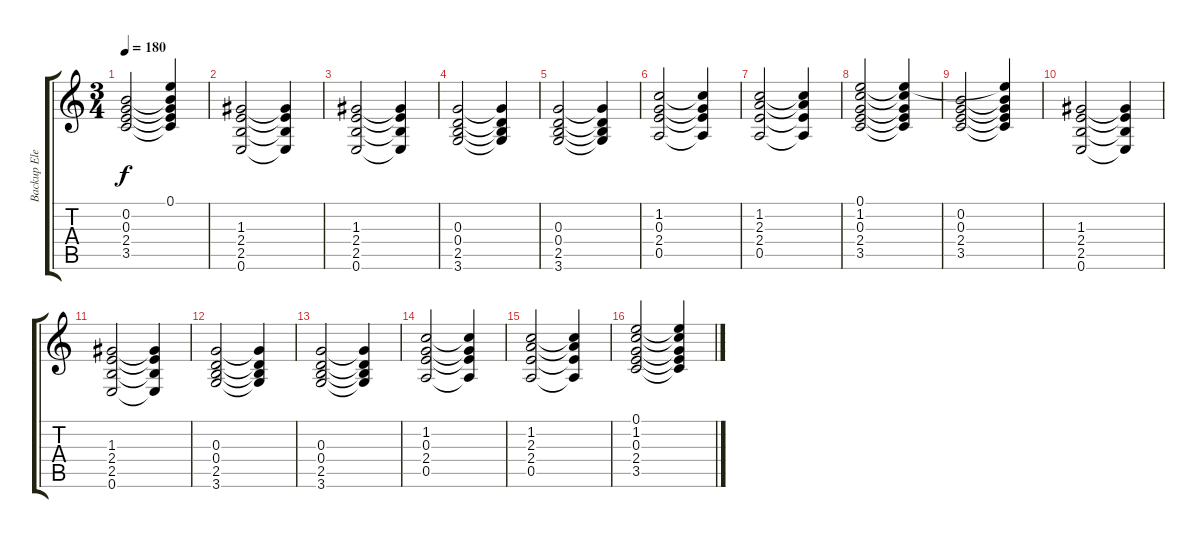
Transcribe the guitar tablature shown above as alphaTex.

\track ("Backup Electric Guitar" "Backup Ele") {instrument distortionguitar}
\staff {score tabs}
\tuning (E4 B3 G3 D3 A2 E2) {hide}
\ts (3 4)
\tempo 180
\clef g2
\ks c
(0.2 0.3 2.4 3.5).2{dy f} (0.1{t} 0.2{t} 0.3{t} 2.4{t} 3.5{t}).4 |
(1.3 2.4 2.5 0.6).2 (1.3{t} 2.4{t} 2.5{t} 0.6{t}).4 |
(1.3 2.4 2.5 0.6).2 (1.3{t} 2.4{t} 2.5{t} 0.6{t}).4 |
(0.3 0.4 2.5 3.6).2 (0.3{t} 0.4{t} 2.5{t} 3.6{t}).4 |
(0.3 0.4 2.5 3.6).2 (0.3{t} 0.4{t} 2.5{t} 3.6{t}).4 |
(1.2 0.3 2.4 0.5).2 (1.2{t} 0.3{t} 2.4{t} 0.5{t}).4 |
(1.2 2.3 2.4 0.5).2 (1.2{t} 2.3{t} 2.4{t} 0.5{t}).4 |
(0.1 1.2 0.3 2.4 3.5).2 (0.1{t} 1.2{t} 0.3{t} 2.4{t} 3.5{t}).4 |
(0.2 0.3 2.4 3.5).2 (0.1{t} 0.2{t} 0.3{t} 2.4{t} 3.5{t}).4 |
(1.3 2.4 2.5 0.6).2 (1.3{t} 2.4{t} 2.5{t} 0.6{t}).4 |
(1.3 2.4 2.5 0.6).2 (1.3{t} 2.4{t} 2.5{t} 0.6{t}).4 |
(0.3 0.4 2.5 3.6).2 (0.3{t} 0.4{t} 2.5{t} 3.6{t}).4 |
(0.3 0.4 2.5 3.6).2 (0.3{t} 0.4{t} 2.5{t} 3.6{t}).4 |
(1.2 0.3 2.4 0.5).2 (1.2{t} 0.3{t} 2.4{t} 0.5{t}).4 |
(1.2 2.3 2.4 0.5).2 (1.2{t} 2.3{t} 2.4{t} 0.5{t}).4 |
(0.1 1.2 0.3 2.4 3.5).2 (0.1{t} 1.2{t} 0.3{t} 2.4{t} 3.5{t}).4
